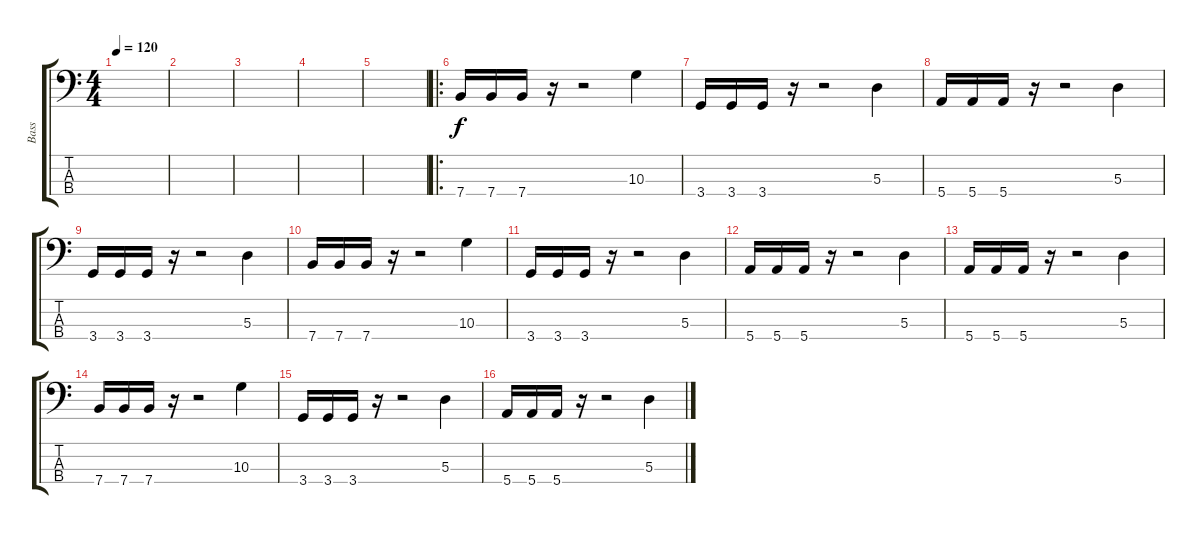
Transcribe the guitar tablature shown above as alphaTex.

\track ("Bass" "Bass") {instrument electricbasspick}
\staff {score tabs}
\tuning (G2 D2 A1 E1) {hide}
\ts (4 4)
\tempo 120
\clef f4
\ks c
|
|
|
|
|
\ro
7.4.16 7.4.16 7.4.16 r.16 r.2 10.3.4 |
3.4.16 3.4.16 3.4.16 r.16 r.2 5.3.4 |
5.4.16 5.4.16 5.4.16 r.16 r.2 5.3.4 |
3.4.16 3.4.16 3.4.16 r.16 r.2 5.3.4 |
7.4.16 7.4.16 7.4.16 r.16 r.2 10.3.4 |
3.4.16 3.4.16 3.4.16 r.16 r.2 5.3.4 |
5.4.16 5.4.16 5.4.16 r.16 r.2 5.3.4 |
5.4.16 5.4.16 5.4.16 r.16 r.2 5.3.4 |
7.4.16 7.4.16 7.4.16 r.16 r.2 10.3.4 |
3.4.16 3.4.16 3.4.16 r.16 r.2 5.3.4 |
5.4.16 5.4.16 5.4.16 r.16 r.2 5.3.4
